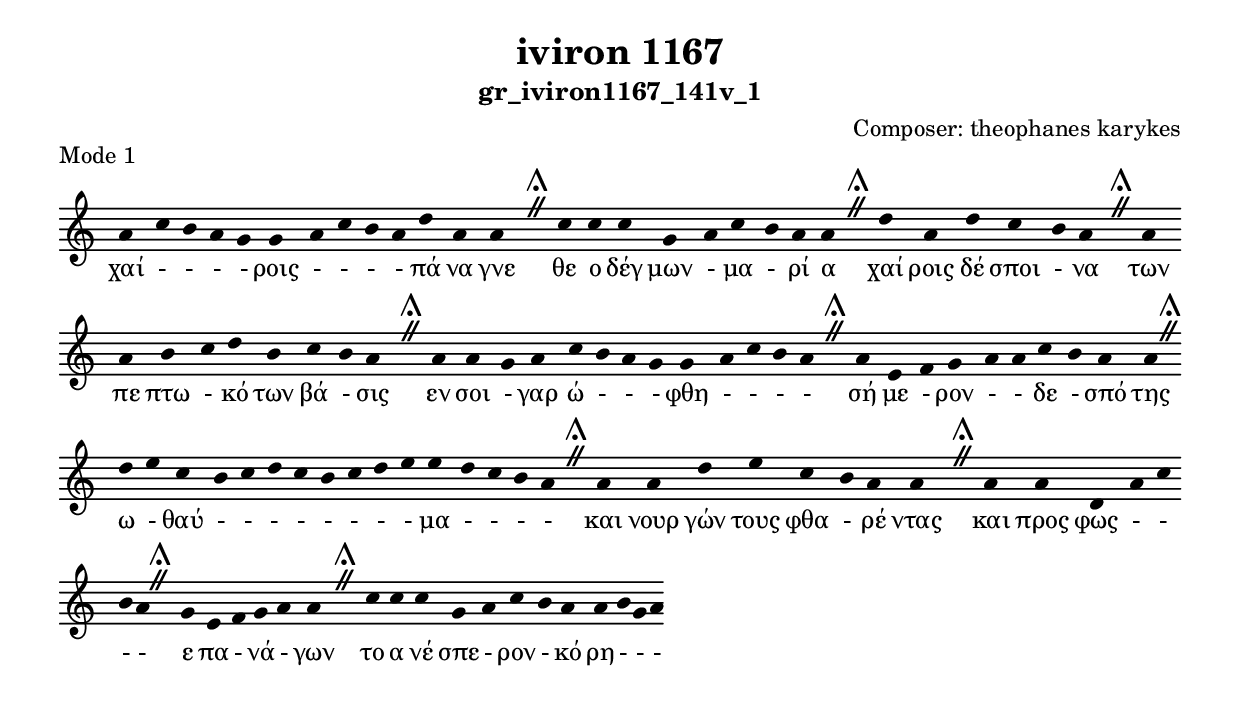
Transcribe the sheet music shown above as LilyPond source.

\include "gregorian.ly"

	\header {
 	  title = "iviron 1167"
	  subtitle = "gr_iviron1167_141v_1"
	  composer = "Composer: theophanes karykes"
	  piece = "Mode 1"
	}

	chant = {
	  a'4 c''4 b'4 a'4 g'4 g'4 a'4 c''4 b'4 a'4 d''4 a'4 a'4 \divisioMaior
 c''4 c''4 c''4 g'4 a'4 c''4 b'4 a'4 a'4 \divisioMaior
 d''4 a'4 d''4 c''4 b'4 a'4 \divisioMaior
 a'4 a'4 b'4 c''4 d''4 b'4 c''4 b'4 a'4 \divisioMaior
 a'4 a'4 g'4 a'4 c''4 b'4 a'4 g'4 g'4 a'4 c''4 b'4 a'4 \divisioMaior
 a'4 e'4 f'4 g'4 a'4 a'4 c''4 b'4 a'4 a'4 \divisioMaior
 d''4 e''4 c''4 b'4 c''4 d''4 c''4 b'4 c''4 d''4 e''4 e''4 d''4 c''4 b'4 a'4 \divisioMaior
 a'4 a'4 d''4 e''4 c''4 b'4 a'4 a'4 \divisioMaior
 a'4 a'4 d'4 a'4 c''4 b'4 a'4 \divisioMaior
 g'4 e'4 f'4 g'4 a'4 a'4 \divisioMaior
 c''4 c''4 c''4 g'4 a'4 c''4 b'4 a'4 a'4 b'4 g'4 a'4\finalis
	}

	verba = \lyricmode {χαί -  -  -  - ροις -  -  -  - πά να γνε 
θε ο δέγ μων - μα - ρί α 
χαί ροις δέ σποι - να 
των πε πτω - κό των βά - σις 
εν σοι - γαρ ώ -  -  - φθη -  -  -  - 
σή με - ρον -  - δε - σπό της 
ω - θαύ -  -  -  -  -  -  -  - μα -  -  -  - 
και νουρ γών τους φθα - ρέ ντας 
και προς φως -  -  -  - 
ε πα - νά - γων 
το α νέ σπε - ρον - κό ρη -  -  - 
	}


	\score {
	  \new Staff <<
	  \new Voice = "melody" \chant
	  \new Lyrics = "one" \lyricsto melody \verba
	  >>
	  \layout {
	    \context {
	      \Staff
	      \remove "Time_signature_engraver"
	      \remove "Bar_engraver"
	    }
	    \context {
	      \Voice
	      \remove "Stem_engraver"
	    }
	  }
	}